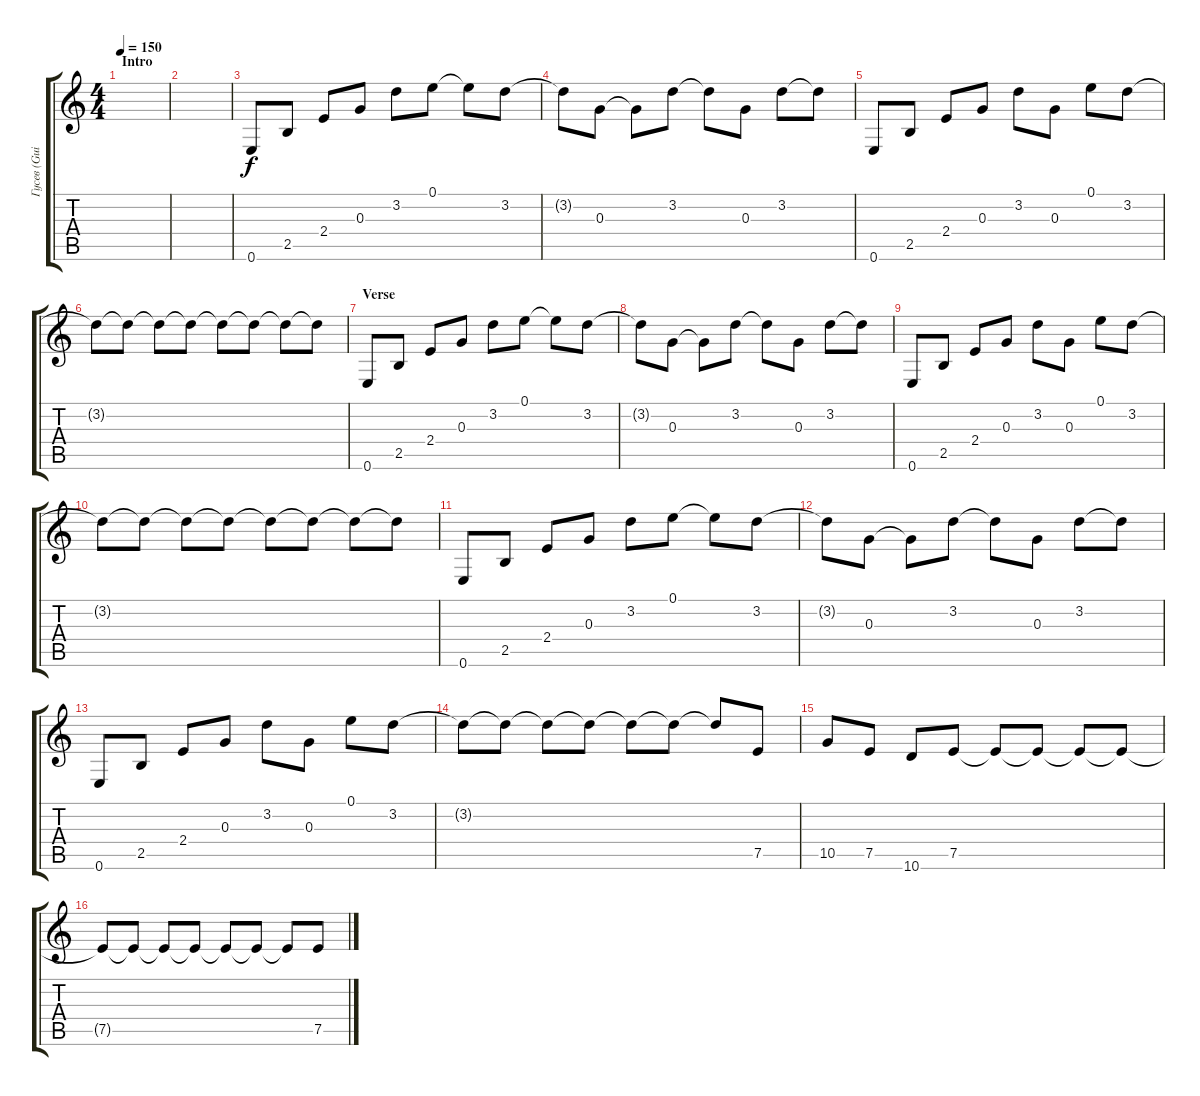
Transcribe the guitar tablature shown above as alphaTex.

\track ("Гусев (Guitar 2)" "Гусев (Gui") {instrument acousticguitarnylon}
\staff {score tabs}
\tuning (E4 B3 G3 D3 A2 E2) {hide}
\ts (4 4)
\section ("" "Intro")
\tempo 150
\clef g2
\ks c
|
|
0.6.8 2.5.8 2.4.8 0.3.8 3.2.8 0.1.8 0.1{t}.8 3.2.8 |
3.2{t}.8 0.3.8 0.3{t}.8 3.2.8 3.2{t}.8 0.3.8 3.2.8 3.2{t}.8 |
0.6.8 2.5.8 2.4.8 0.3.8 3.2.8 0.3.8 0.1.8 3.2.8 |
3.2{t}.8 3.2{t}.8 3.2{t}.8 3.2{t}.8 3.2{t}.8 3.2{t}.8 3.2{t}.8 3.2{t}.8 |
\section ("" "Verse")
0.6.8 2.5.8 2.4.8 0.3.8 3.2.8 0.1.8 0.1{t}.8 3.2.8 |
3.2{t}.8 0.3.8 0.3{t}.8 3.2.8 3.2{t}.8 0.3.8 3.2.8 3.2{t}.8 |
0.6.8 2.5.8 2.4.8 0.3.8 3.2.8 0.3.8 0.1.8 3.2.8 |
3.2{t}.8 3.2{t}.8 3.2{t}.8 3.2{t}.8 3.2{t}.8 3.2{t}.8 3.2{t}.8 3.2{t}.8 |
0.6.8 2.5.8 2.4.8 0.3.8 3.2.8 0.1.8 0.1{t}.8 3.2.8 |
3.2{t}.8 0.3.8 0.3{t}.8 3.2.8 3.2{t}.8 0.3.8 3.2.8 3.2{t}.8 |
0.6.8 2.5.8 2.4.8 0.3.8 3.2.8 0.3.8 0.1.8 3.2.8 |
3.2{t}.8 3.2{t}.8 3.2{t}.8 3.2{t}.8 3.2{t}.8 3.2{t}.8 3.2{t}.8 7.5.8{instrument distortionguitar} |
10.5.8{instrument distortionguitar} 7.5.8 10.6.8 7.5.8 7.5{t}.8 7.5{t}.8 7.5{t}.8 7.5{t}.8 |
7.5{t}.8 7.5{t}.8 7.5{t}.8 7.5{t}.8 7.5{t}.8 7.5{t}.8 7.5{t}.8 7.5.8
